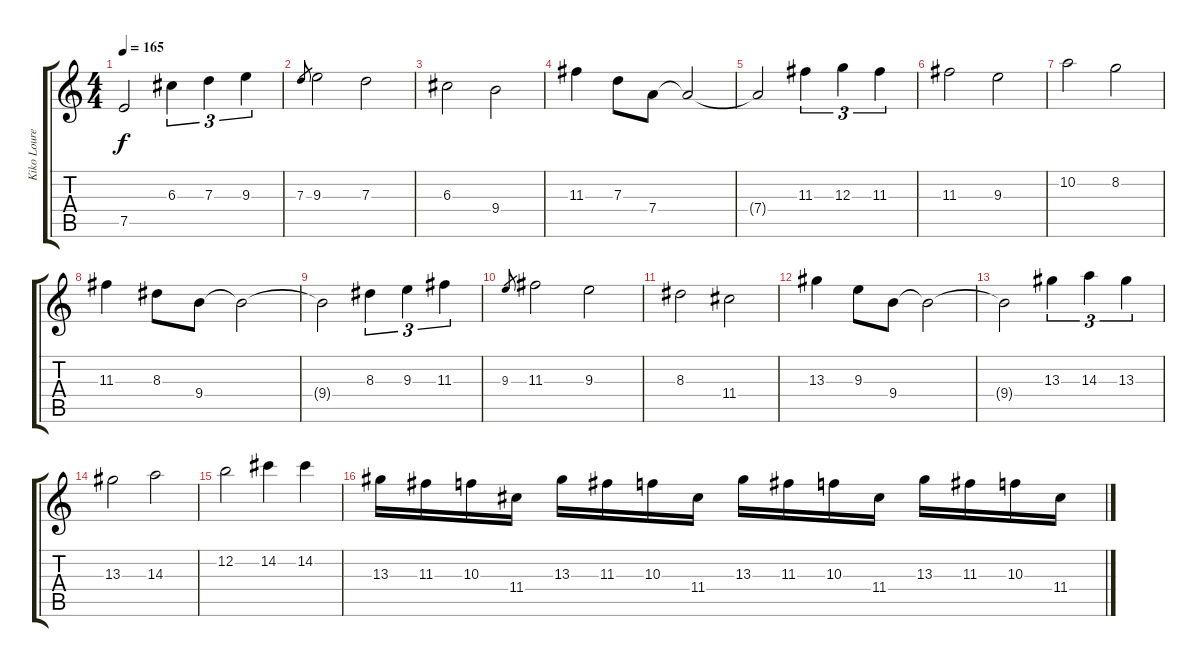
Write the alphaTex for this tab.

\track ("Kiko Loureiro" "Kiko Loure") {instrument distortionguitar}
\staff {score tabs}
\tuning (E4 B3 G3 D3 A2 E2) {hide}
\ts (4 4)
\tempo 165
\clef g2
\ks c
7.5{t}.2{dy f} 6.3.4{tu (3 2)} 7.3.4{tu (3 2)} 9.3.4{tu (3 2)} |
7.3.8{gr} 9.3.2 7.3.2 |
6.3.2 9.4.2 |
11.3.4 7.3.8 7.4.8 7.4{t}.2 |
7.4{t}.2 11.3.4{tu (3 2)} 12.3.4{tu (3 2)} 11.3.4{tu (3 2)} |
11.3.2 9.3.2 |
10.2.2 8.2.2 |
11.3.4 8.3.8 9.4.8 9.4{t}.2 |
9.4{t}.2 8.3.4{tu (3 2)} 9.3.4{tu (3 2)} 11.3.4{tu (3 2)} |
9.3.8{gr} 11.3.2 9.3.2 |
8.3.2 11.4.2 |
13.3.4 9.3.8 9.4.8 9.4{t}.2 |
9.4{t}.2 13.3.4{tu (3 2)} 14.3.4{tu (3 2)} 13.3.4{tu (3 2)} |
13.3.2 14.3.2 |
12.2.2 14.2.4 14.2.4 |
13.3.16 11.3.16 10.3.16 11.4.16 13.3.16 11.3.16 10.3.16 11.4.16 13.3.16 11.3.16 10.3.16 11.4.16 13.3.16 11.3.16 10.3.16 11.4.16
